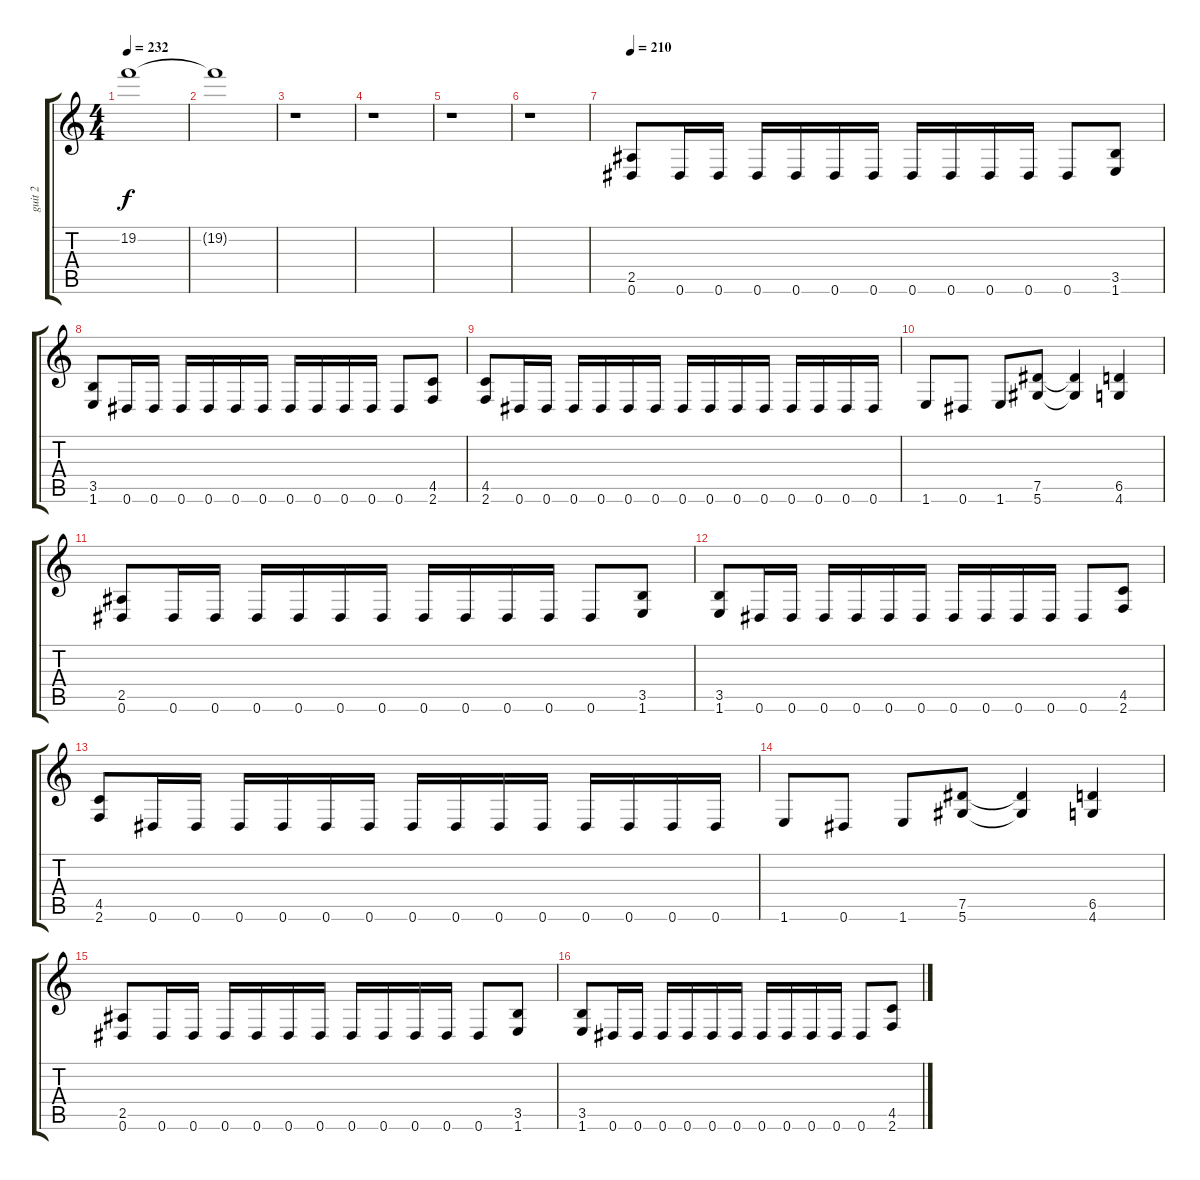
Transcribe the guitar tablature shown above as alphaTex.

\track ("guit 2" "guit 2") {instrument distortionguitar}
\staff {score tabs}
\tuning (Eb4 Bb3 Gb3 Db3 Ab2 Eb2) {hide}
\ts (4 4)
\tempo 232
\clef g2
\ks c
19.2{t}.1{dy f} |
19.2{t}.1 |
r.1 |
r.1 |
r.1 |
r.1 |
\tempo 210
(2.5 0.6).8 0.6.16 0.6.16 0.6.16 0.6.16 0.6.16 0.6.16 0.6.16 0.6.16 0.6.16 0.6.16 0.6.8 (3.5 1.6).8 |
(3.5 1.6).8 0.6.16 0.6.16 0.6.16 0.6.16 0.6.16 0.6.16 0.6.16 0.6.16 0.6.16 0.6.16 0.6.8 (4.5 2.6).8 |
(4.5 2.6).8 0.6.16 0.6.16 0.6.16 0.6.16 0.6.16 0.6.16 0.6.16 0.6.16 0.6.16 0.6.16 0.6.16 0.6.16 0.6.16 0.6.16 |
1.6.8 0.6.8 1.6.8 (7.5 5.6).8 (7.5{t} 5.6{t}).4 (6.5 4.6).4 |
(2.5 0.6).8 0.6.16 0.6.16 0.6.16 0.6.16 0.6.16 0.6.16 0.6.16 0.6.16 0.6.16 0.6.16 0.6.8 (3.5 1.6).8 |
(3.5 1.6).8 0.6.16 0.6.16 0.6.16 0.6.16 0.6.16 0.6.16 0.6.16 0.6.16 0.6.16 0.6.16 0.6.8 (4.5 2.6).8 |
(4.5 2.6).8 0.6.16 0.6.16 0.6.16 0.6.16 0.6.16 0.6.16 0.6.16 0.6.16 0.6.16 0.6.16 0.6.16 0.6.16 0.6.16 0.6.16 |
1.6.8 0.6.8 1.6.8 (7.5 5.6).8 (7.5{t} 5.6{t}).4 (6.5 4.6).4 |
(2.5 0.6).8 0.6.16 0.6.16 0.6.16 0.6.16 0.6.16 0.6.16 0.6.16 0.6.16 0.6.16 0.6.16 0.6.8 (3.5 1.6).8 |
(3.5 1.6).8 0.6.16 0.6.16 0.6.16 0.6.16 0.6.16 0.6.16 0.6.16 0.6.16 0.6.16 0.6.16 0.6.8 (4.5 2.6).8
